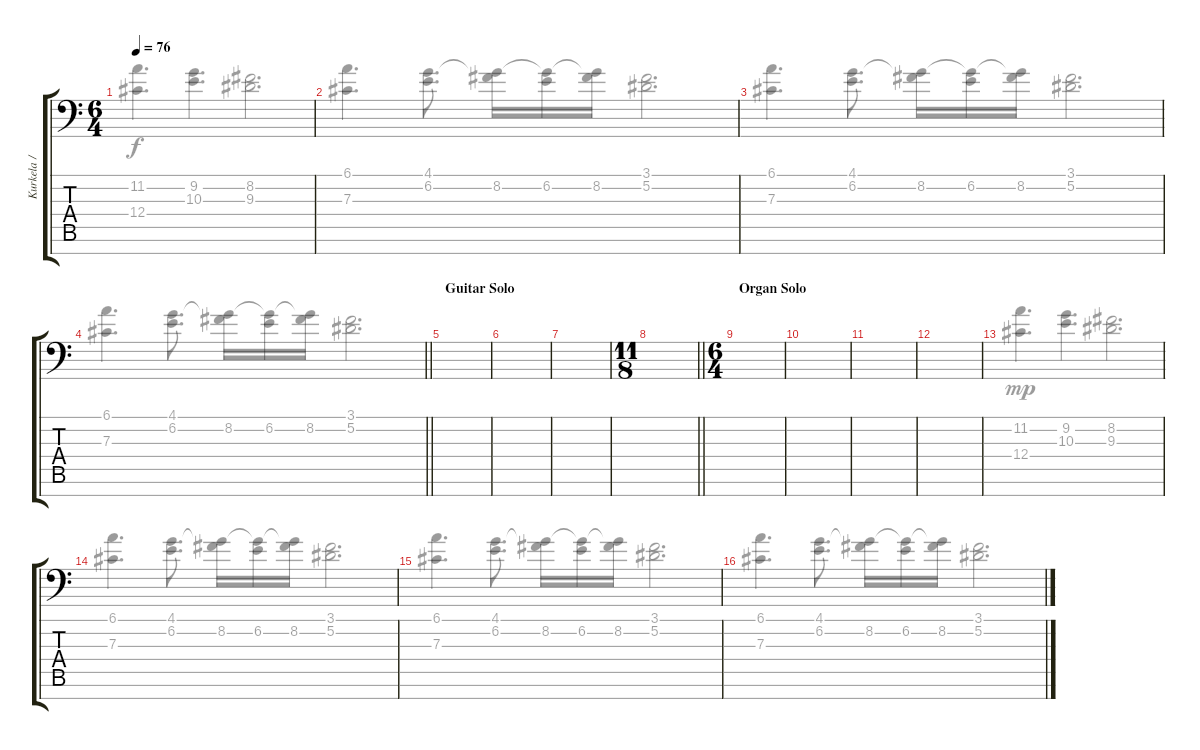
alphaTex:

\track ("Kurkela / Kakko (Background Vocals)" "Kurkela / ") {instrument choiraahs}
\staff {score tabs}
\tuning (Eb4 Bb3 Gb3 Db3 Ab2 Eb2 Eb1) {hide}
\voice
\ts (6 4)
\tempo 76
\clef f4
\ks c
|
|
|
\barLineRight lightlight
|
\section ("" "Guitar Solo")
|
|
|
\ts (11 8)
\barLineRight lightlight
|
\ts (6 4)
\section ("" "Organ Solo")
|
|
|
|
|
|
|
\voice
\clef f4
\ks c
(11.2 12.4).4{d dy f} (9.2 10.3).4{d} (8.2 9.3).2{d} |
(6.1 7.3).4{d} (4.1 6.2).8{d} (4.1{t} 8.2).16 (4.1{t} 6.2).16 (4.1{t} 8.2).16 (3.1 5.2).2{d} |
(6.1 7.3).4{d} (4.1 6.2).8{d} (4.1{t} 8.2).16 (4.1{t} 6.2).16 (4.1{t} 8.2).16 (3.1 5.2).2{d} |
\barLineRight lightlight
(6.1 7.3).4{d} (4.1 6.2).8{d} (4.1{t} 8.2).16 (4.1{t} 6.2).16 (4.1{t} 8.2).16 (3.1 5.2).2{d} |
|
|
|
\barLineRight lightlight
|
|
|
|
|
(11.2 12.4).4{d dy mp} (9.2 10.3).4{d} (8.2 9.3).2{d} |
(6.1 7.3).4{d} (4.1 6.2).8{d} (4.1{t} 8.2).16 (4.1{t} 6.2).16 (4.1{t} 8.2).16 (3.1 5.2).2{d} |
(6.1 7.3).4{d} (4.1 6.2).8{d} (4.1{t} 8.2).16 (4.1{t} 6.2).16 (4.1{t} 8.2).16 (3.1 5.2).2{d} |
(6.1 7.3).4{d} (4.1 6.2).8{d} (4.1{t} 8.2).16 (4.1{t} 6.2).16 (4.1{t} 8.2).16 (3.1 5.2).2{d}
